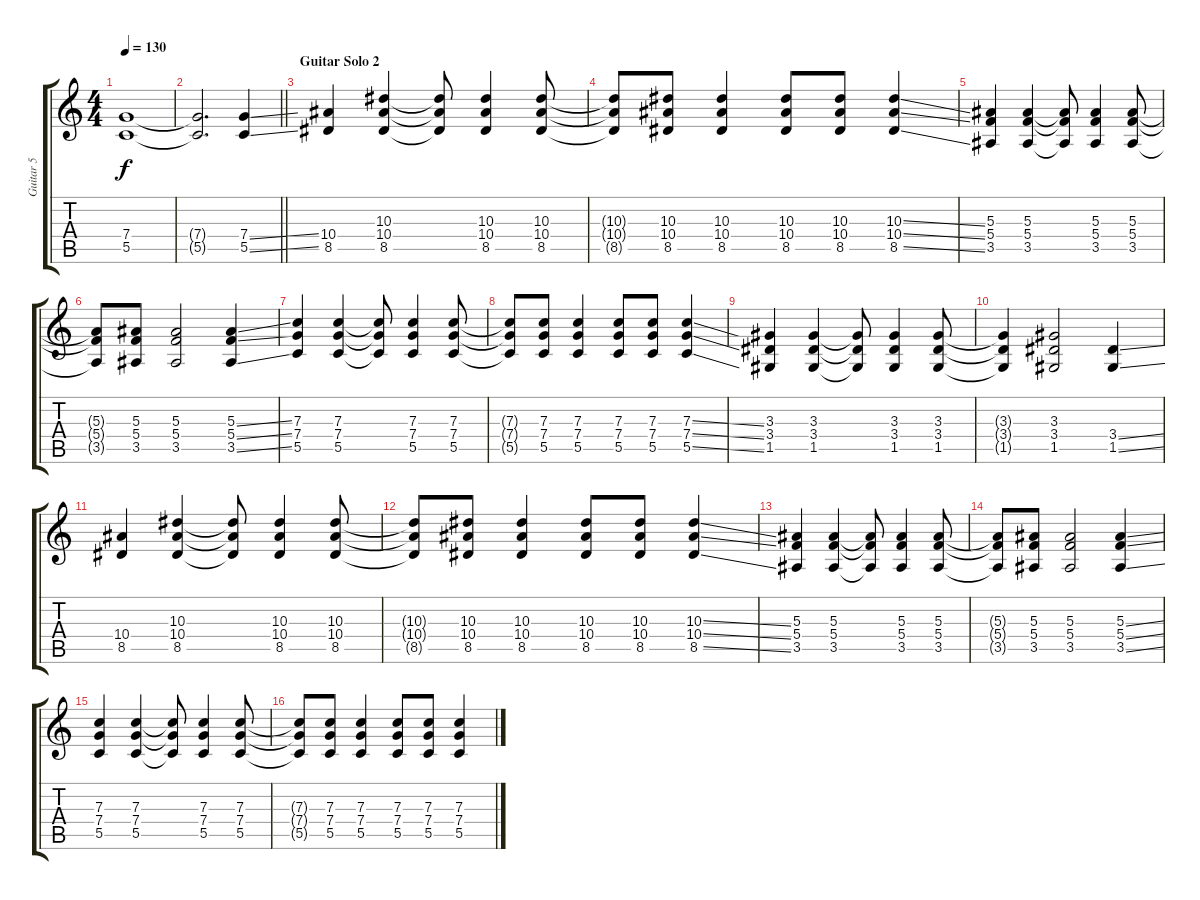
\track ("Guitar 5" "Guitar 5") {instrument distortionguitar}
\staff {score tabs}
\tuning (D4 A3 F3 C3 G2 C2) {hide}
\ts (4 4)
\tempo 130
\clef g2
\ks c
(7.4 5.5).1{dy f} |
\barLineRight lightlight
(7.4{t} 5.5{t}).2{d} (7.4{ss} 5.5{ss}).4 |
\section ("" "Guitar Solo 2")
(10.4 8.5).4 (10.3 10.4 8.5).4 (10.3{t} 10.4{t} 8.5{t}).8 (10.3 10.4 8.5).4 (10.3 10.4 8.5).8 |
(10.3{t} 10.4{t} 8.5{t}).8 (10.3 10.4 8.5).8 (10.3 10.4 8.5).4 (10.3 10.4 8.5).8 (10.3 10.4 8.5).8 (10.3{ss} 10.4{ss} 8.5{ss}).4 |
(5.3 5.4 3.5).4 (5.3 5.4 3.5).4 (5.3{t} 5.4{t} 3.5{t}).8 (5.3 5.4 3.5).4 (5.3 5.4 3.5).8 |
(5.3{t} 5.4{t} 3.5{t}).8 (5.3 5.4 3.5).8 (5.3 5.4 3.5).2 (5.3{ss} 5.4{ss} 3.5{ss}).4 |
(7.3 7.4 5.5).4 (7.3 7.4 5.5).4 (7.3{t} 7.4{t} 5.5{t}).8 (7.3 7.4 5.5).4 (7.3 7.4 5.5).8 |
(7.3{t} 7.4{t} 5.5{t}).8 (7.3 7.4 5.5).8 (7.3 7.4 5.5).4 (7.3 7.4 5.5).8 (7.3 7.4 5.5).8 (7.3{ss} 7.4{ss} 5.5{ss}).4 |
(3.3 3.4 1.5).4 (3.3 3.4 1.5).4 (3.3{t} 3.4{t} 1.5{t}).8 (3.3 3.4 1.5).4 (3.3 3.4 1.5).8 |
(3.3{t} 3.4{t} 1.5{t}).4 (3.3 3.4 1.5).2 (3.4{ss} 1.5{ss}).4 |
(10.4 8.5).4 (10.3 10.4 8.5).4 (10.3{t} 10.4{t} 8.5{t}).8 (10.3 10.4 8.5).4 (10.3 10.4 8.5).8 |
(10.3{t} 10.4{t} 8.5{t}).8 (10.3 10.4 8.5).8 (10.3 10.4 8.5).4 (10.3 10.4 8.5).8 (10.3 10.4 8.5).8 (10.3{ss} 10.4{ss} 8.5{ss}).4 |
(5.3 5.4 3.5).4 (5.3 5.4 3.5).4 (5.3{t} 5.4{t} 3.5{t}).8 (5.3 5.4 3.5).4 (5.3 5.4 3.5).8 |
(5.3{t} 5.4{t} 3.5{t}).8 (5.3 5.4 3.5).8 (5.3 5.4 3.5).2 (5.3{ss} 5.4{ss} 3.5{ss}).4 |
(7.3 7.4 5.5).4 (7.3 7.4 5.5).4 (7.3{t} 7.4{t} 5.5{t}).8 (7.3 7.4 5.5).4 (7.3 7.4 5.5).8 |
(7.3{t} 7.4{t} 5.5{t}).8 (7.3 7.4 5.5).8 (7.3 7.4 5.5).4 (7.3 7.4 5.5).8 (7.3 7.4 5.5).8 (7.3{ss} 7.4{ss} 5.5{ss}).4
